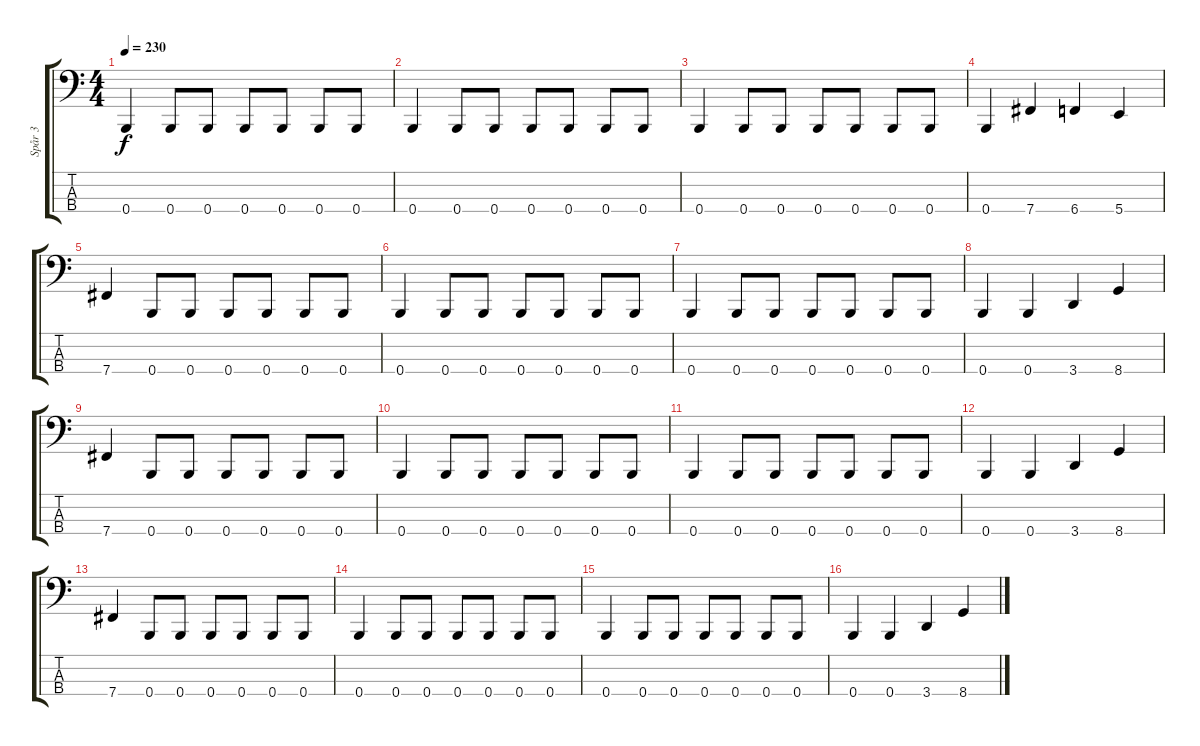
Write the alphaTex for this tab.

\track ("Spår 3" "Spår 3") {instrument electricbasspick}
\staff {score tabs}
\tuning (D2 A1 E1 B0) {hide}
\ts (4 4)
\tempo 230
\clef f4
\ks c
0.4.4{dy f} 0.4.8 0.4.8 0.4.8 0.4.8 0.4.8 0.4.8 |
0.4.4 0.4.8 0.4.8 0.4.8 0.4.8 0.4.8 0.4.8 |
0.4.4 0.4.8 0.4.8 0.4.8 0.4.8 0.4.8 0.4.8 |
0.4.4 7.4.4 6.4.4 5.4.4 |
7.4.4 0.4.8 0.4.8 0.4.8 0.4.8 0.4.8 0.4.8 |
0.4.4 0.4.8 0.4.8 0.4.8 0.4.8 0.4.8 0.4.8 |
0.4.4 0.4.8 0.4.8 0.4.8 0.4.8 0.4.8 0.4.8 |
0.4.4 0.4.4 3.4.4 8.4.4 |
7.4.4 0.4.8 0.4.8 0.4.8 0.4.8 0.4.8 0.4.8 |
0.4.4 0.4.8 0.4.8 0.4.8 0.4.8 0.4.8 0.4.8 |
0.4.4 0.4.8 0.4.8 0.4.8 0.4.8 0.4.8 0.4.8 |
0.4.4 0.4.4 3.4.4 8.4.4 |
7.4.4 0.4.8 0.4.8 0.4.8 0.4.8 0.4.8 0.4.8 |
0.4.4 0.4.8 0.4.8 0.4.8 0.4.8 0.4.8 0.4.8 |
0.4.4 0.4.8 0.4.8 0.4.8 0.4.8 0.4.8 0.4.8 |
0.4.4 0.4.4 3.4.4 8.4.4
